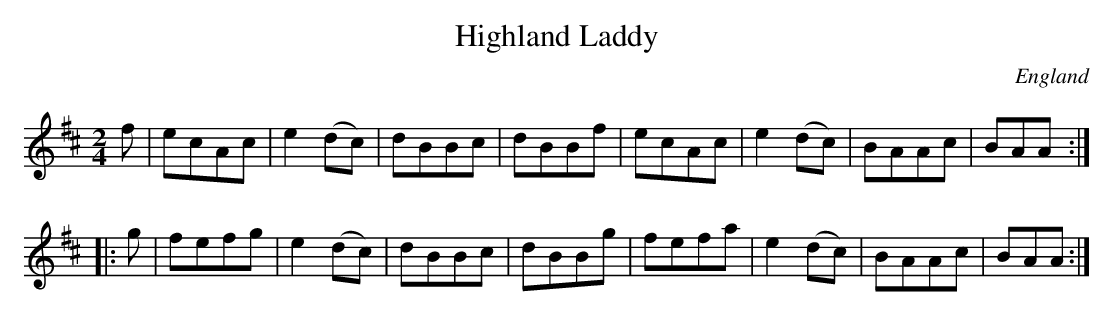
X:1
T:Highland Laddy
L:1/8
M:2/4
O:England
K:A mixolydian
f|\
ecAc | e2(dc) | dBBc | dBBf | ecAc | e2(dc) | BAAc | BAA ::
g |\
fefg | e2(dc) | dBBc | dBBg | fefa | e2(dc) | BAAc | BAA :|
